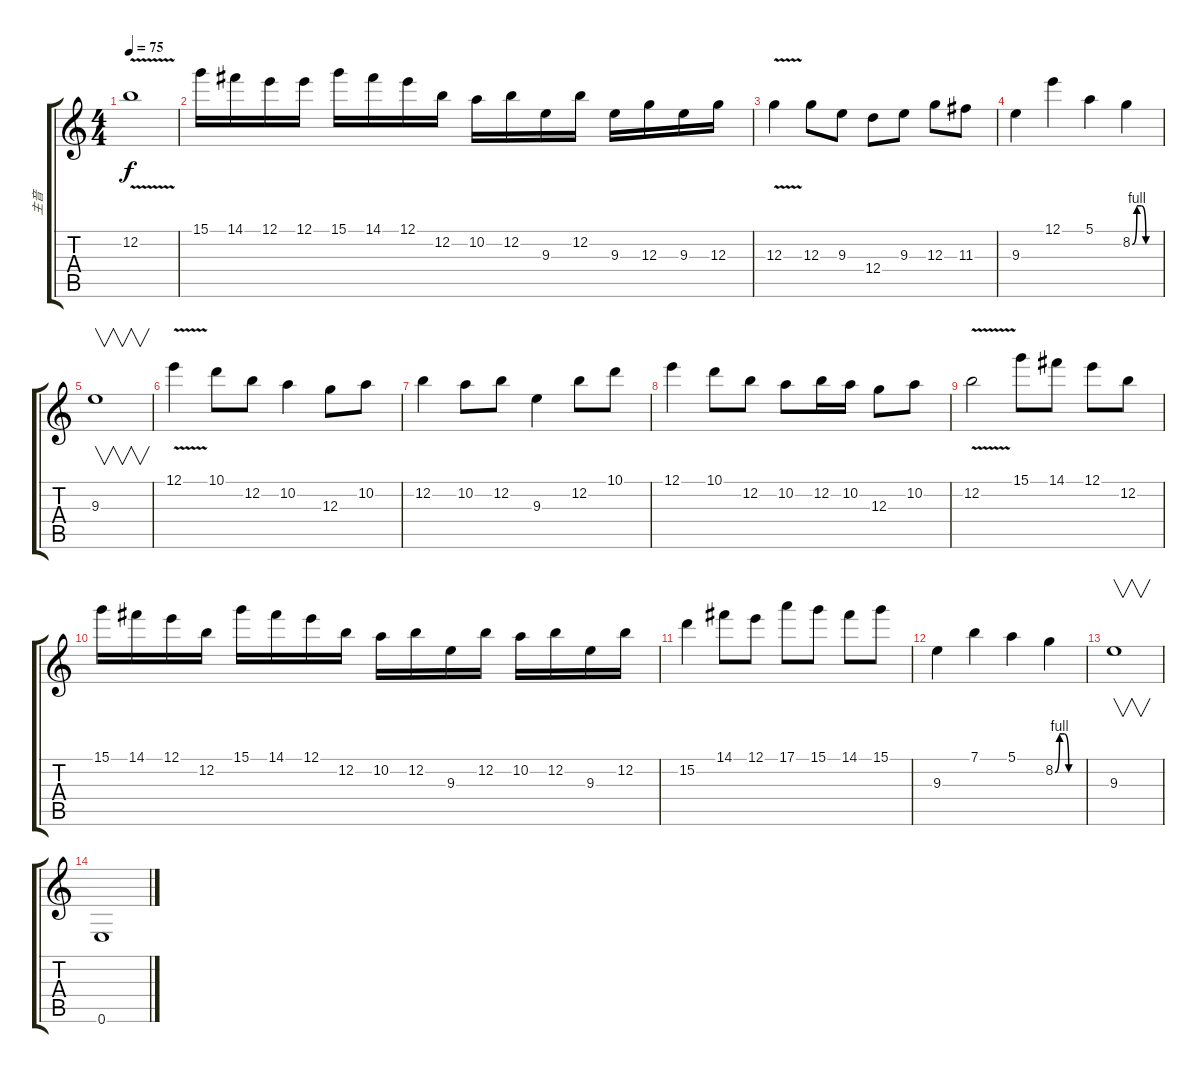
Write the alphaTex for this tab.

\track ("主音" "主音") {instrument overdrivenguitar}
\staff {score tabs}
\tuning (E4 B3 G3 D3 A2 E2) {hide}
\ts (4 4)
\tempo 75
\clef g2
\ks c
12.2{v}.1{dy f} |
15.1.16 14.1.16 12.1.16 12.1.16 15.1.16 14.1.16 12.1.16 12.2.16 10.2.16 12.2.16 9.3.16 12.2.16 9.3.16 12.3.16 9.3.16 12.3.16 |
12.3{v}.4 12.3.8 9.3.8 12.4.8 9.3.8 12.3.8 11.3.8 |
9.3.4 12.1.4 5.1.4 8.2{be (custom 0 0 10 4 20 4 30 0 60 0)}.4 |
9.3.1{v} |
12.1{v}.4 10.1.8 12.2.8 10.2.4 12.3.8 10.2.8 |
12.2.4 10.2.8 12.2.8 9.3.4 12.2.8 10.1.8 |
12.1.4 10.1.8 12.2.8 10.2.8 12.2.16 10.2.16 12.3.8 10.2.8 |
12.2{v}.2 15.1.8 14.1.8 12.1.8 12.2.8 |
15.1.16 14.1.16 12.1.16 12.2.16 15.1.16 14.1.16 12.1.16 12.2.16 10.2.16 12.2.16 9.3.16 12.2.16 10.2.16 12.2.16 9.3.16 12.2.16 |
15.2.4 14.1.8 12.1.8 17.1.8 15.1.8 14.1.8 15.1.8 |
9.3.4 7.1.4 5.1.4 8.2{be (custom 0 0 10 4 20 4 30 0 60 0)}.4 |
9.3.1{v} |
0.6.1
